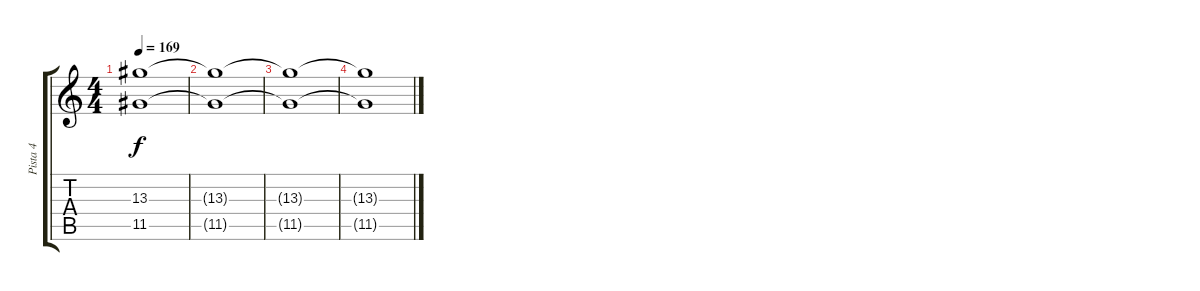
\track ("Pista 4" "Pista 4") {instrument overdrivenguitar}
\staff {score tabs}
\tuning (E4 B3 G3 D3 A2 E2) {hide}
\ts (4 4)
\tempo 169
\clef g2
\ks c
(13.3{t} 11.5{t}).1{dy f} |
(13.3{t} 11.5{t}).1 |
(13.3{t} 11.5{t}).1 |
(13.3{t} 11.5{t}).1
